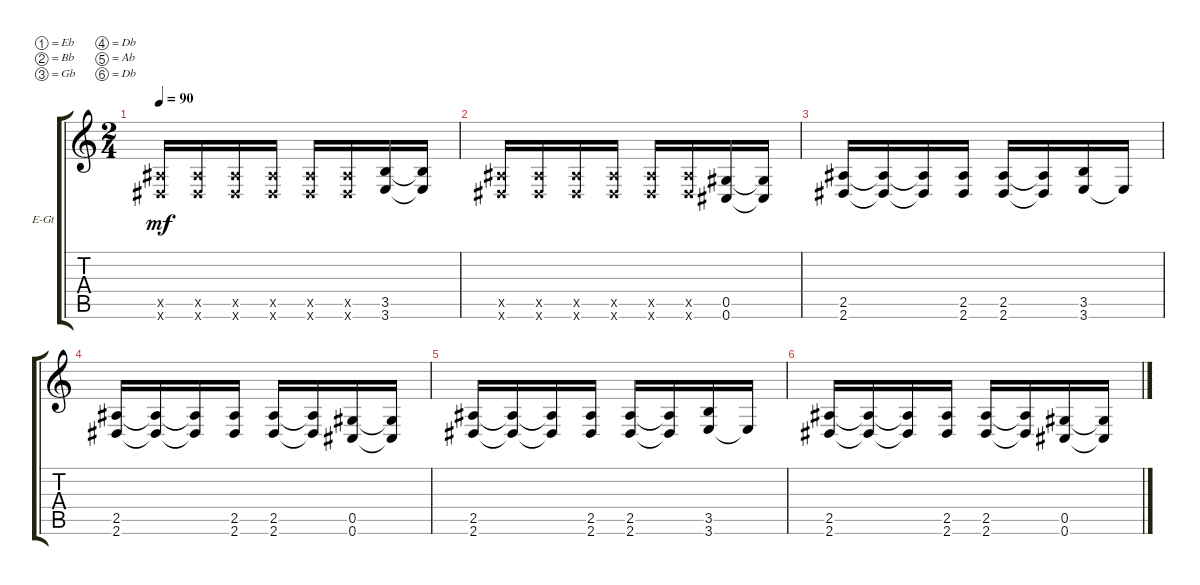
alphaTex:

\defaultSystemsLayout 4
\bracketExtendMode groupsimilarinstruments
\firstSystemTrackNameOrientation horizontal
\otherSystemsTrackNameOrientation horizontal
\track ("Electric Guitar" "E-Gt") {instrument distortionguitar}
\staff {score tabs}
\tuning (Eb4 Bb3 Gb3 Db3 Ab2 Db2)
\ts (2 4)
\tempo 90
\clef g2
\ks c
(2.6{x} 2.5{x}).16{dy mf} (2.6{x} 2.5{x}).16 (2.6{x} 2.5{x}).16 (2.6{x} 2.5{x}).16 (2.6{x} 2.5{x}).16 (2.6{x} 2.5{x}).16 (3.6 3.5).16 (3.6{t} 3.5{t}).16 |
(2.6{x} 2.5{x}).16 (2.6{x} 2.5{x}).16 (2.6{x} 2.5{x}).16 (2.6{x} 2.5{x}).16 (2.6{x} 2.5{x}).16 (2.6{x} 2.5{x}).16 (0.6 0.5).16 (0.6{t} 0.5{t}).16 |
(2.6 2.5).16 (2.6{t} 2.5{t}).16 (2.6{t} 2.5{t}).16 (2.6 2.5).16 (2.6 2.5).16 (2.6{t} 2.5{t}).16 (3.6 3.5).16 3.6{t}.16 |
(2.6 2.5).16 (2.6{t} 2.5{t}).16 (2.6{t} 2.5{t}).16 (2.6 2.5).16 (2.6 2.5).16 (2.6{t} 2.5{t}).16 (0.6 0.5).16 (0.6{t} 0.5{t}).16 |
(2.6 2.5).16 (2.6{t} 2.5{t}).16 (2.6{t} 2.5{t}).16 (2.6 2.5).16 (2.6 2.5).16 (2.6{t} 2.5{t}).16 (3.6 3.5).16 3.6{t}.16 |
(2.6 2.5).16 (2.6{t} 2.5{t}).16 (2.6{t} 2.5{t}).16 (2.6 2.5).16 (2.6 2.5).16 (2.6{t} 2.5{t}).16 (0.6 0.5).16 (0.6{t} 0.5{t}).16
